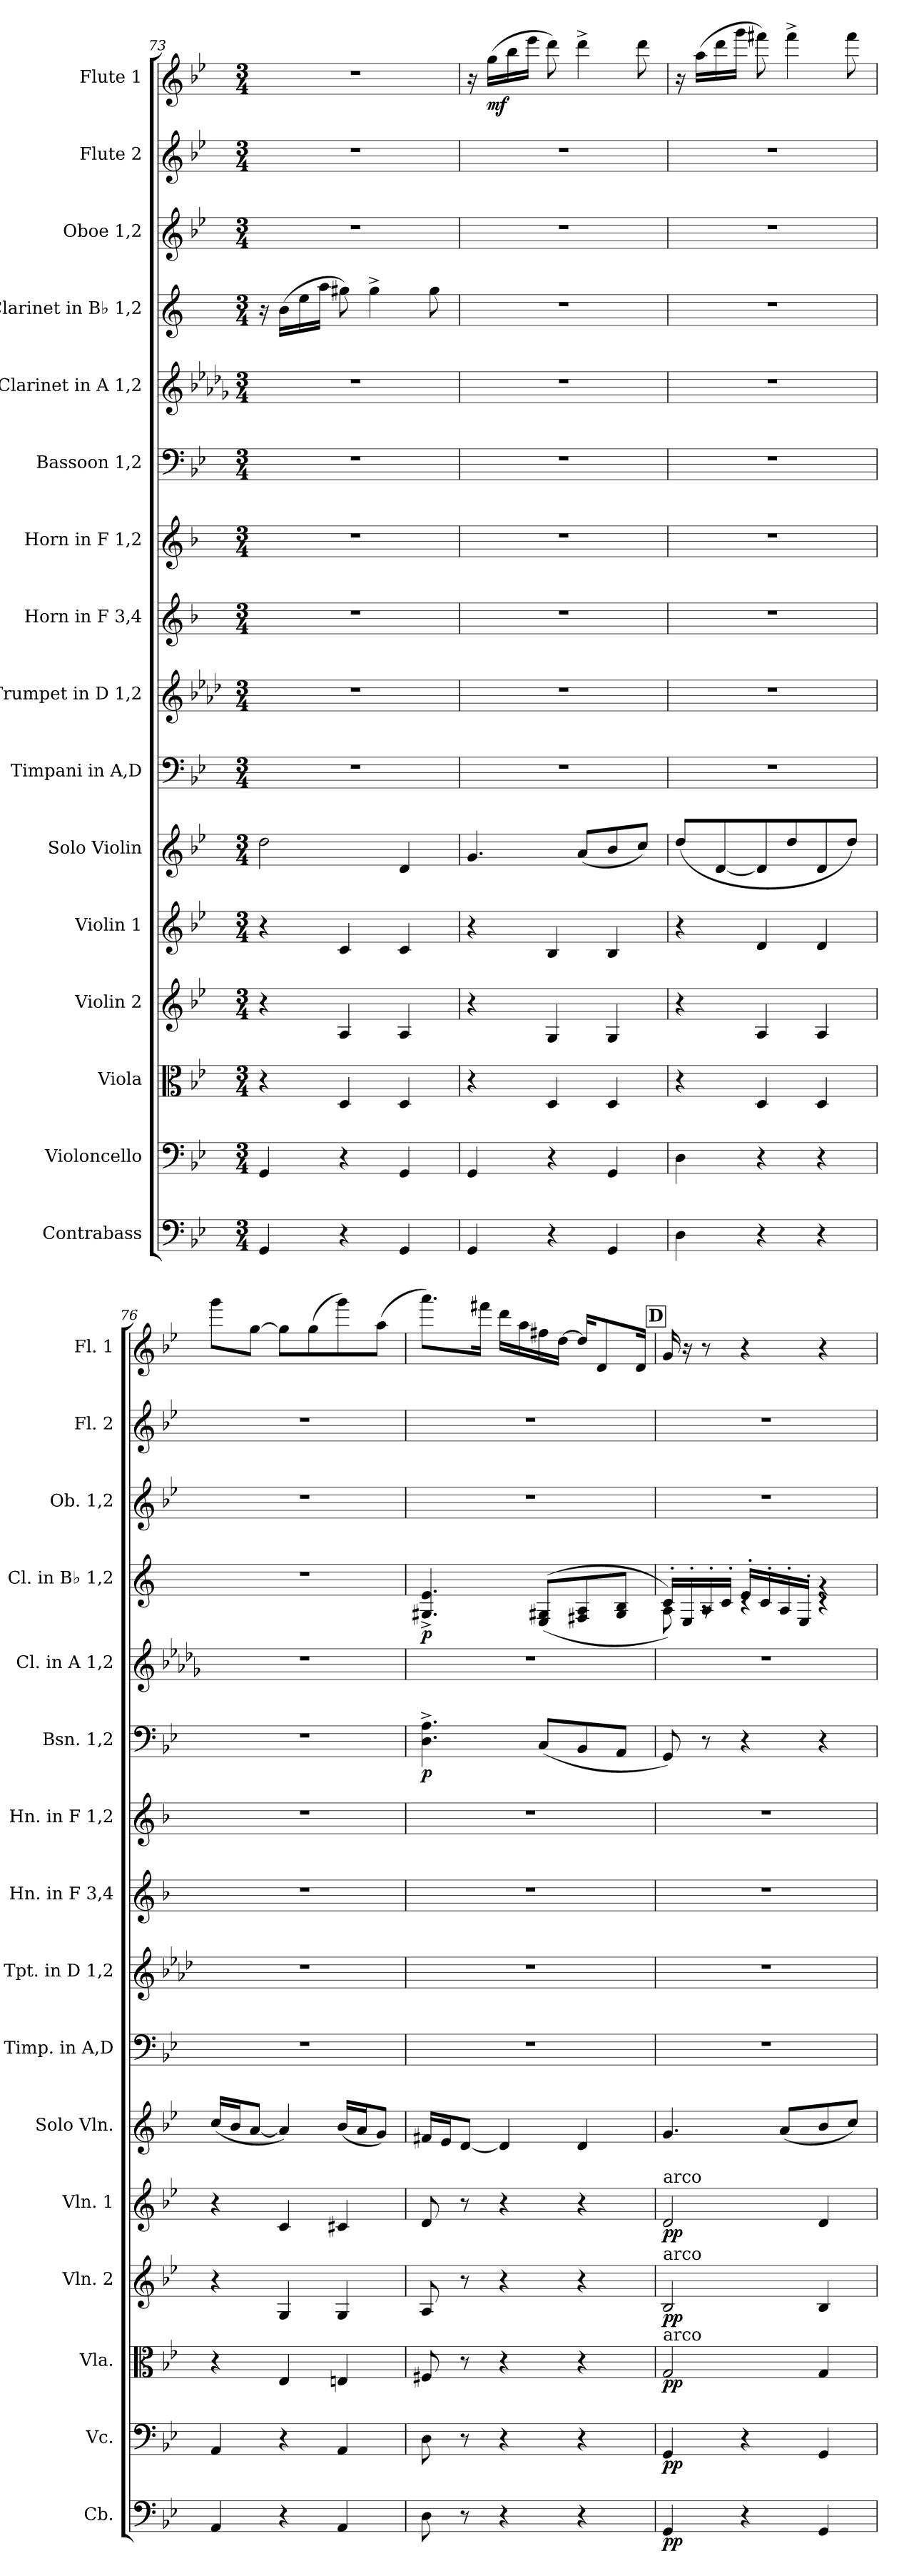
**kern	**dynam	**kern	**dynam	**kern	**dynam	**kern	**dynam	**kern	**dynam	**kern	**kern	**kern	**kern	**kern	**kern	**dynam	**kern	**kern	**dynam	**kern	**kern	**kern	**dynam
*part16	*part16	*part15	*part15	*part14	*part14	*part13	*part13	*part12	*part12	*part11	*part10	*part9	*part8	*part7	*part6	*part6	*part5	*part4	*part4	*part3	*part2	*part1	*part1
*staff16	*staff16	*staff15	*staff15	*staff14	*staff14	*staff13	*staff13	*staff12	*staff12	*staff11	*staff10	*staff9	*staff8	*staff7	*staff6	*staff6	*staff5	*staff4	*staff4	*staff3	*staff2	*staff1	*staff1
*I"Contrabass	*	*I"Violoncello	*	*I"Viola	*	*I"Violin 2	*	*I"Violin 1	*	*I"Solo Violin	*I"Timpani in A,D	*I"Trumpet in D 1,2	*I"Horn in F 3,4	*I"Horn in F 1,2	*I"Bassoon 1,2	*	*I"Clarinet in A 1,2	*I"Clarinet in B♭ 1,2	*	*I"Oboe 1,2	*I"Flute 2	*I"Flute 1	*
*I'Cb.	*	*I'Vc.	*	*I'Vla.	*	*I'Vln. 2	*	*I'Vln. 1	*	*I'Solo Vln.	*I'Timp. in A,D	*I'Tpt. in D 1,2	*I'Hn. in F 3,4	*I'Hn. in F 1,2	*I'Bsn. 1,2	*	*I'Cl. in A 1,2	*I'Cl. in B♭ 1,2	*	*I'Ob. 1,2	*I'Fl. 2	*I'Fl. 1	*
*clefF4	*	*clefF4	*	*clefC3	*	*clefG2	*	*clefG2	*	*clefG2	*clefF4	*clefG2	*clefG2	*clefG2	*clefF4	*	*clefG2	*clefG2	*	*clefG2	*clefG2	*clefG2	*
*ITrd7c12	*	*	*	*	*	*	*	*	*	*	*	*ITrd-1c-2	*ITrd4c7	*ITrd4c7	*	*	*ITrd2c3	*ITrd1c2	*	*	*	*	*
*k[b-e-]	*	*k[b-e-]	*	*k[b-e-]	*	*k[b-e-]	*	*k[b-e-]	*	*k[b-e-]	*k[b-e-]	*k[b-e-]	*k[b-e-]	*k[b-e-]	*k[b-e-]	*	*k[b-e-]	*k[b-e-]	*	*k[b-e-]	*k[b-e-]	*k[b-e-]	*
*M3/4	*	*M3/4	*	*M3/4	*	*M3/4	*	*M3/4	*	*M3/4	*M3/4	*M3/4	*M3/4	*M3/4	*M3/4	*	*M3/4	*M3/4	*	*M3/4	*M3/4	*M3/4	*
=73	=73	=73	=73	=73	=73	=73	=73	=73	=73	=73	=73	=73	=73	=73	=73	=73	=73	=73	=73	=73	=73	=73	=73
4GGG/	.	4GG/	.	4r	.	4r	.	4r	.	2dd\	2.r	2.r	2.r	2.r	2.r	.	2.r	16r	.	2.r	2.r	2.r	.
.	.	.	.	.	.	.	.	.	.	.	.	.	.	.	.	.	.	(>16a\LL	.	.	.	.	.
.	.	.	.	.	.	.	.	.	.	.	.	.	.	.	.	.	.	16dd\	.	.	.	.	.
.	.	.	.	.	.	.	.	.	.	.	.	.	.	.	.	.	.	16gg\JJ	.	.	.	.	.
4r	.	4r	.	4D/	.	4A/	.	4c/	.	.	.	.	.	.	.	.	.	8ff#X\)	.	.	.	.	.
.	.	.	.	.	.	.	.	.	.	.	.	.	.	.	.	.	.	4ff#^\	.	.	.	.	.
4GGG/	.	4GG/	.	4D/	.	4A/	.	4c/	.	4d/	.	.	.	.	.	.	.	.	.	.	.	.	.
.	.	.	.	.	.	.	.	.	.	.	.	.	.	.	.	.	.	8ff#\	.	.	.	.	.
!!LO:LB:g=z
=74	=74	=74	=74	=74	=74	=74	=74	=74	=74	=74	=74	=74	=74	=74	=74	=74	=74	=74	=74	=74	=74	=74	=74
4GGG/	.	4GG/	.	4r	.	4r	.	4r	.	4.g/	2.r	2.r	2.r	2.r	2.r	.	2.r	2.r	.	2.r	2.r	16r	.
!	!	!	!	!	!	!	!	!	!	!	!	!	!	!	!	!	!	!	!	!	!	!	!LO:DY:b
.	.	.	.	.	.	.	.	.	.	.	.	.	.	.	.	.	.	.	.	.	.	(>16gg\LL	mf
.	.	.	.	.	.	.	.	.	.	.	.	.	.	.	.	.	.	.	.	.	.	16bb-\	.
.	.	.	.	.	.	.	.	.	.	.	.	.	.	.	.	.	.	.	.	.	.	16eee-\JJ	.
4r	.	4r	.	4D/	.	4G/	.	4B-/	.	.	.	.	.	.	.	.	.	.	.	.	.	8ddd\)	.
.	.	.	.	.	.	.	.	.	.	(<8a/L	.	.	.	.	.	.	.	.	.	.	.	4ddd^\	.
4GGG/	.	4GG/	.	4D/	.	4G/	.	4B-/	.	8b-/	.	.	.	.	.	.	.	.	.	.	.	.	.
.	.	.	.	.	.	.	.	.	.	8cc/J)	.	.	.	.	.	.	.	.	.	.	.	8ddd\	.
=75	=75	=75	=75	=75	=75	=75	=75	=75	=75	=75	=75	=75	=75	=75	=75	=75	=75	=75	=75	=75	=75	=75	=75
4DD\	.	4D\	.	4r	.	4r	.	4r	.	(<8dd/L	2.r	2.r	2.r	2.r	2.r	.	2.r	2.r	.	2.r	2.r	16r	.
.	.	.	.	.	.	.	.	.	.	.	.	.	.	.	.	.	.	.	.	.	.	(>16aa\LL	.
.	.	.	.	.	.	.	.	.	.	[8d/	.	.	.	.	.	.	.	.	.	.	.	16ddd\	.
.	.	.	.	.	.	.	.	.	.	.	.	.	.	.	.	.	.	.	.	.	.	16ggg\JJ	.
4r	.	4r	.	4D/	.	4A/	.	4d/	.	8d/]	.	.	.	.	.	.	.	.	.	.	.	8fff#X\)	.
.	.	.	.	.	.	.	.	.	.	8dd/	.	.	.	.	.	.	.	.	.	.	.	4fff#^\	.
4r	.	4r	.	4D/	.	4A/	.	4d/	.	8d/	.	.	.	.	.	.	.	.	.	.	.	.	.
.	.	.	.	.	.	.	.	.	.	8dd/J)	.	.	.	.	.	.	.	.	.	.	.	8fff#\	.
=76	=76	=76	=76	=76	=76	=76	=76	=76	=76	=76	=76	=76	=76	=76	=76	=76	=76	=76	=76	=76	=76	=76	=76
4AAA/	.	4AA/	.	4r	.	4r	.	4r	.	(<16cc/LL	2.r	2.r	2.r	2.r	2.r	.	2.r	2.r	.	2.r	2.r	8ggg\L	.
.	.	.	.	.	.	.	.	.	.	16b-/J	.	.	.	.	.	.	.	.	.	.	.	.	.
.	.	.	.	.	.	.	.	.	.	[8a/J	.	.	.	.	.	.	.	.	.	.	.	[8gg\J	.
4r	.	4r	.	4E-/	.	4G/	.	4c/	.	4a/])	.	.	.	.	.	.	.	.	.	.	.	8gg\L]	.
.	.	.	.	.	.	.	.	.	.	.	.	.	.	.	.	.	.	.	.	.	.	(>8gg\	.
4AAA/	.	4AA/	.	4En/	.	4G/	.	4c#X/	.	(<16b-/LL	.	.	.	.	.	.	.	.	.	.	.	8ggg\)	.
.	.	.	.	.	.	.	.	.	.	16a/J	.	.	.	.	.	.	.	.	.	.	.	.	.
.	.	.	.	.	.	.	.	.	.	8g/J)	.	.	.	.	.	.	.	.	.	.	.	(>8aa\J	.
=77	=77	=77	=77	=77	=77	=77	=77	=77	=77	=77	=77	=77	=77	=77	=77	=77	=77	=77	=77	=77	=77	=77	=77
!	!	!	!	!	!	!	!	!	!	!	!	!	!	!	!	!LO:DY:b	!	!	!LO:DY:b	!	!	!	!
8DD\	.	8D\	.	8F#X/	.	8A/	.	8d/	.	16f#X/LL	2.r	2.r	2.r	2.r	4.D\^ 4.A\^	p	2.r	4.F#X/^ 4.d/^	p	2.r	2.r	8.aaa\L)	.
.	.	.	.	.	.	.	.	.	.	16e-/J	.	.	.	.	.	.	.	.	.	.	.	.	.
8r	.	8r	.	8r	.	8r	.	8r	.	[8d/J	.	.	.	.	.	.	.	.	.	.	.	.	.
.	.	.	.	.	.	.	.	.	.	.	.	.	.	.	.	.	.	.	.	.	.	16fff#X\Jk	.
4r	.	4r	.	4r	.	4r	.	4r	.	4d/]	.	.	.	.	.	.	.	.	.	.	.	16ddd\LL	.
.	.	.	.	.	.	.	.	.	.	.	.	.	.	.	.	.	.	.	.	.	.	16aa\	.
.	.	.	.	.	.	.	.	.	.	.	.	.	.	.	(<8C/L	.	.	(>(<8D/ 8F#X/L	.	.	.	16ff#X\	.
.	.	.	.	.	.	.	.	.	.	.	.	.	.	.	.	.	.	.	.	.	.	[16dd\JJ	.
4r	.	4r	.	4r	.	4r	.	4r	.	4d/	.	.	.	.	8BB-/	.	.	8En/ 8G/	.	.	.	16dd/KL]	.
.	.	.	.	.	.	.	.	.	.	.	.	.	.	.	.	.	.	.	.	.	.	8d/	.
.	.	.	.	.	.	.	.	.	.	.	.	.	.	.	8AA/J	.	.	8F#/ 8A/J	.	.	.	.	.
.	.	.	.	.	.	.	.	.	.	.	.	.	.	.	.	.	.	.	.	.	.	16d/Jk	.
!!LO:PB:g=z
!!LO:REH:place=s1:a:B:fs=14:t=D
=78	=78	=78	=78	=78	=78	=78	=78	=78	=78	=78	=78	=78	=78	=78	=78	=78	=78	=78	=78	=78	=78	=78	=78
*	*	*	*	*	*	*	*	*	*	*	*	*	*	*	*	*	*	*^	*	*	*	*	*
!	!	!	!	!	!	!	!	!LO:TX:a:t=arco	!	!	!	!	!	!	!	!	!	!	!	!	!	!	!	!
!	!	!	!	!	!	!LO:TX:a:t=arco	!	!	!	!	!	!	!	!	!	!	!	!	!	!	!	!	!	!
!	!	!	!	!LO:TX:a:t=arco	!	!	!	!	!	!	!	!	!	!	!	!	!	!	!	!	!	!	!	!
!	!LO:DY:b	!	!LO:DY:b	!	!LO:DY:b	!	!LO:DY:b	!	!LO:DY:b	!	!	!	!	!	!	!	!	!	!	!	!	!	!	!
4GGG/	pp	4GG/	pp	2G/	pp	2B-/	pp	2d/	pp	4.g/	2.r	2.r	2.r	2.r	8GG/)	.	2.r	16B-'/LL))	8G\	.	2.r	2.r	16g/	.
.	.	.	.	.	.	.	.	.	.	.	.	.	.	.	.	.	.	16D'/	.	.	.	.	16r	.
.	.	.	.	.	.	.	.	.	.	.	.	.	.	.	8r	.	.	16G'/	8rA	.	.	.	8r	.
.	.	.	.	.	.	.	.	.	.	.	.	.	.	.	.	.	.	16B-'/JJ	.	.	.	.	.	.
4r	.	4r	.	.	.	.	.	.	.	.	.	.	.	.	4r	.	.	16d'/LL	4rc	.	.	.	4r	.
.	.	.	.	.	.	.	.	.	.	.	.	.	.	.	.	.	.	16B-'/	.	.	.	.	.	.
.	.	.	.	.	.	.	.	.	.	(<8a/L	.	.	.	.	.	.	.	16G'/	.	.	.	.	.	.
.	.	.	.	.	.	.	.	.	.	.	.	.	.	.	.	.	.	16D'/JJ	.	.	.	.	.	.
4GGG/	.	4GG/	.	4G/	.	4B-/	.	4d/	.	8b-/	.	.	.	.	4r	.	.	4rg	4rc	.	.	.	4r	.
.	.	.	.	.	.	.	.	.	.	8cc/J)	.	.	.	.	.	.	.	.	.	.	.	.	.	.
*	*	*	*	*	*	*	*	*	*	*	*	*	*	*	*	*	*	*v	*v	*	*	*	*	*
=	=	=	=	=	=	=	=	=	=	=	=	=	=	=	=	=	=	=	=	=	=	=	=
*-	*-	*-	*-	*-	*-	*-	*-	*-	*-	*-	*-	*-	*-	*-	*-	*-	*-	*-	*-	*-	*-	*-	*-
